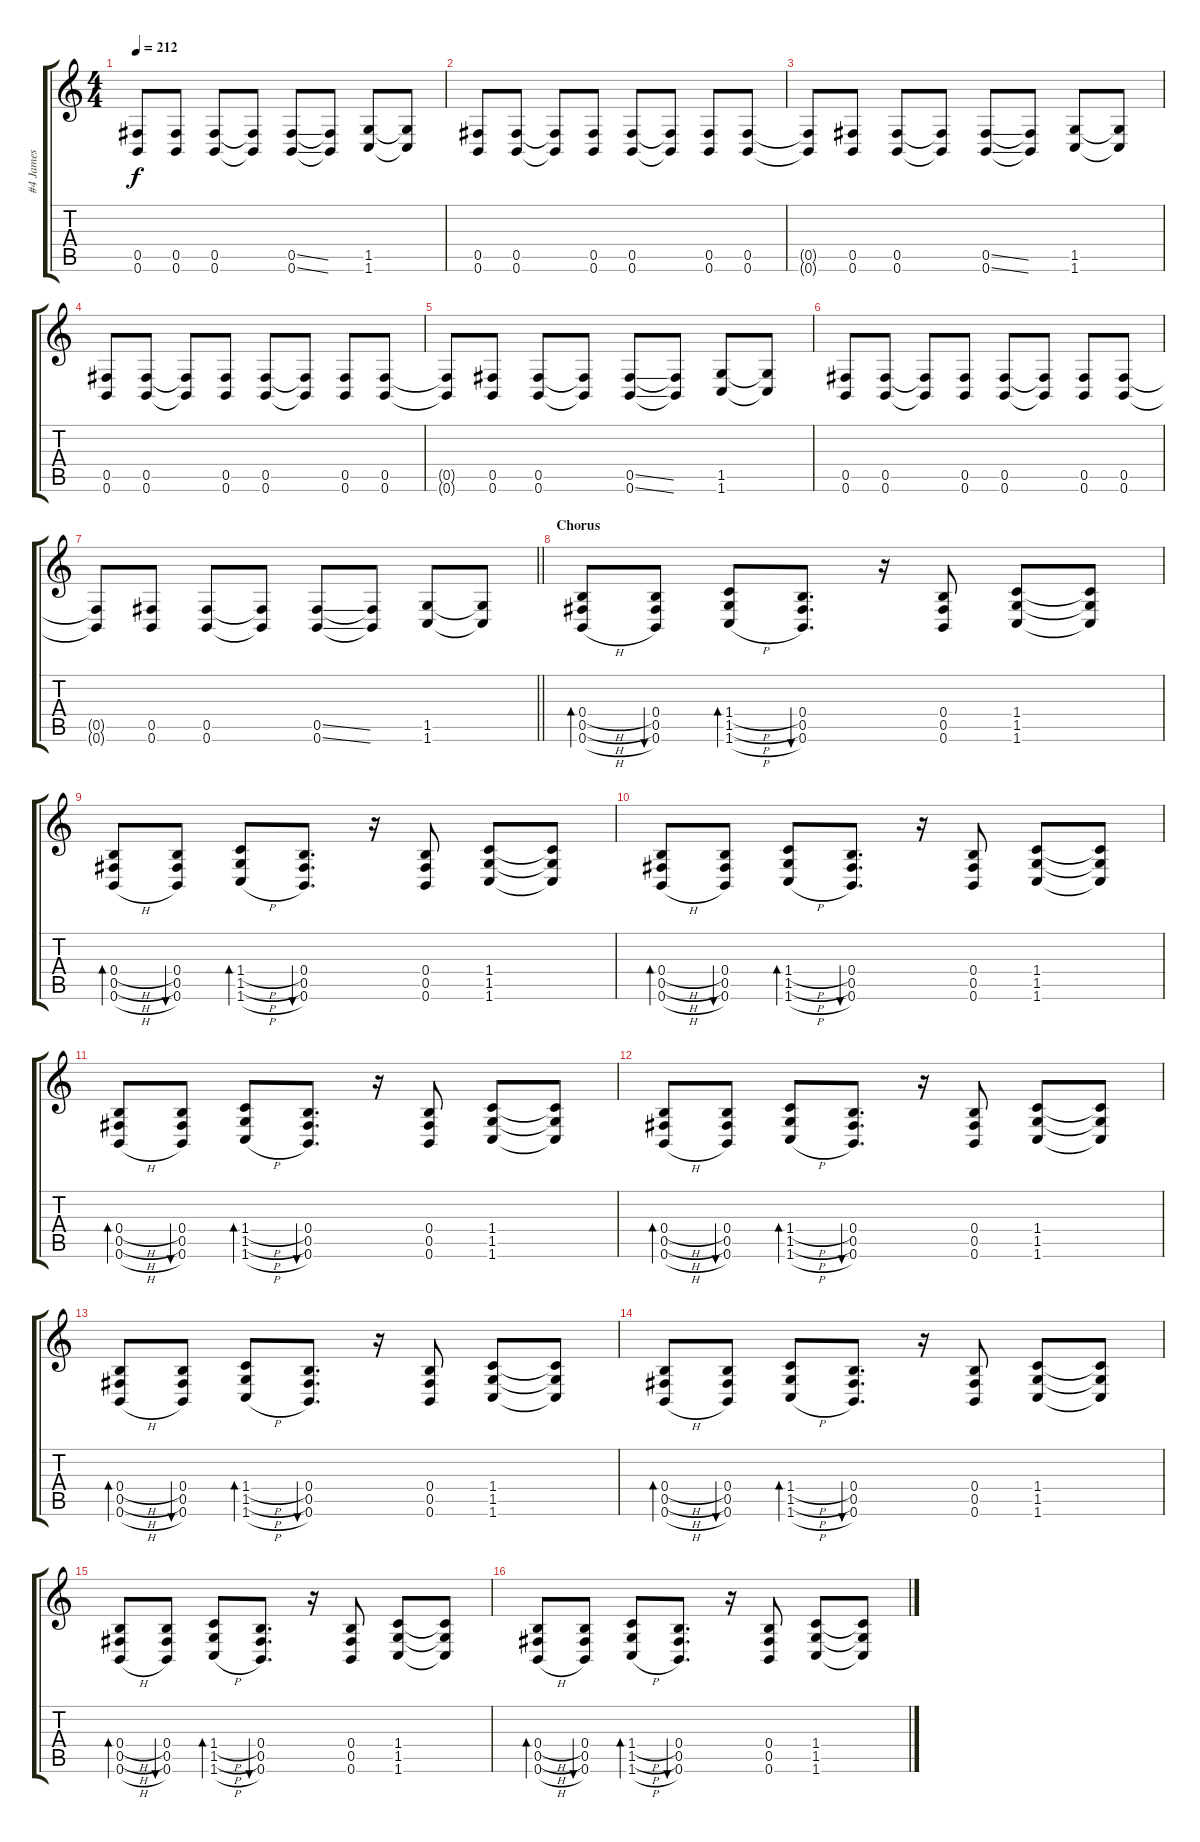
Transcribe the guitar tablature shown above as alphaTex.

\track ("#4 James" "#4 James") {instrument overdrivenguitar}
\staff {score tabs}
\tuning (E4 B3 G3 B2 Gb2 B1) {hide}
\ts (4 4)
\tempo 212
\clef g2
\ks c
(0.5{t} 0.6{t}).8{dy f} (0.5 0.6).8 (0.5 0.6).8 (0.5{t} 0.6{t}).8 (0.5{ss} 0.6{ss}).8 (0.5{t} 0.6{t}).8 (1.5 1.6).8 (1.5{t} 1.6{t}).8 |
(0.5 0.6).8 (0.5 0.6).8 (0.5{t} 0.6{t}).8 (0.5 0.6).8 (0.5 0.6).8 (0.5{t} 0.6{t}).8 (0.5 0.6).8 (0.5 0.6).8 |
(0.5{t} 0.6{t}).8 (0.5 0.6).8 (0.5 0.6).8 (0.5{t} 0.6{t}).8 (0.5{ss} 0.6{ss}).8 (0.5{t} 0.6{t}).8 (1.5 1.6).8 (1.5{t} 1.6{t}).8 |
(0.5 0.6).8 (0.5 0.6).8 (0.5{t} 0.6{t}).8 (0.5 0.6).8 (0.5 0.6).8 (0.5{t} 0.6{t}).8 (0.5 0.6).8 (0.5 0.6).8 |
(0.5{t} 0.6{t}).8 (0.5 0.6).8 (0.5 0.6).8 (0.5{t} 0.6{t}).8 (0.5{ss} 0.6{ss}).8 (0.5{t} 0.6{t}).8 (1.5 1.6).8 (1.5{t} 1.6{t}).8 |
(0.5 0.6).8 (0.5 0.6).8 (0.5{t} 0.6{t}).8 (0.5 0.6).8 (0.5 0.6).8 (0.5{t} 0.6{t}).8 (0.5 0.6).8 (0.5 0.6).8 |
\barLineRight lightlight
(0.5{t} 0.6{t}).8 (0.5 0.6).8 (0.5 0.6).8 (0.5{t} 0.6{t}).8 (0.5{ss} 0.6{ss}).8 (0.5{t} 0.6{t}).8 (1.5 1.6).8 (1.5{t} 1.6{t}).8 |
\section ("" "Chorus")
(0.4{h} 0.5{h} 0.6{h}).8{bd 120} (0.4 0.5 0.6).8{bu 120} (1.4{h} 1.5{h} 1.6{h}).8{bd 120} (0.4 0.5 0.6).8{d bu 120} r.16 (0.4 0.5 0.6).8 (1.4 1.5 1.6).8 (1.4{t} 1.5{t} 1.6{t}).8 |
(0.4{h} 0.5{h} 0.6{h}).8{bd 120} (0.4 0.5 0.6).8{bu 120} (1.4{h} 1.5{h} 1.6{h}).8{bd 120} (0.4 0.5 0.6).8{d bu 120} r.16 (0.4 0.5 0.6).8 (1.4 1.5 1.6).8 (1.4{t} 1.5{t} 1.6{t}).8 |
(0.4{h} 0.5{h} 0.6{h}).8{bd 120} (0.4 0.5 0.6).8{bu 120} (1.4{h} 1.5{h} 1.6{h}).8{bd 120} (0.4 0.5 0.6).8{d bu 120} r.16 (0.4 0.5 0.6).8 (1.4 1.5 1.6).8 (1.4{t} 1.5{t} 1.6{t}).8 |
(0.4{h} 0.5{h} 0.6{h}).8{bd 120} (0.4 0.5 0.6).8{bu 120} (1.4{h} 1.5{h} 1.6{h}).8{bd 120} (0.4 0.5 0.6).8{d bu 120} r.16 (0.4 0.5 0.6).8 (1.4 1.5 1.6).8 (1.4{t} 1.5{t} 1.6{t}).8 |
(0.4{h} 0.5{h} 0.6{h}).8{bd 120} (0.4 0.5 0.6).8{bu 120} (1.4{h} 1.5{h} 1.6{h}).8{bd 120} (0.4 0.5 0.6).8{d bu 120} r.16 (0.4 0.5 0.6).8 (1.4 1.5 1.6).8 (1.4{t} 1.5{t} 1.6{t}).8 |
(0.4{h} 0.5{h} 0.6{h}).8{bd 120} (0.4 0.5 0.6).8{bu 120} (1.4{h} 1.5{h} 1.6{h}).8{bd 120} (0.4 0.5 0.6).8{d bu 120} r.16 (0.4 0.5 0.6).8 (1.4 1.5 1.6).8 (1.4{t} 1.5{t} 1.6{t}).8 |
(0.4{h} 0.5{h} 0.6{h}).8{bd 120} (0.4 0.5 0.6).8{bu 120} (1.4{h} 1.5{h} 1.6{h}).8{bd 120} (0.4 0.5 0.6).8{d bu 120} r.16 (0.4 0.5 0.6).8 (1.4 1.5 1.6).8 (1.4{t} 1.5{t} 1.6{t}).8 |
(0.4{h} 0.5{h} 0.6{h}).8{bd 120} (0.4 0.5 0.6).8{bu 120} (1.4{h} 1.5{h} 1.6{h}).8{bd 120} (0.4 0.5 0.6).8{d bu 120} r.16 (0.4 0.5 0.6).8 (1.4 1.5 1.6).8 (1.4{t} 1.5{t} 1.6{t}).8 |
(0.4{h} 0.5{h} 0.6{h}).8{bd 120} (0.4 0.5 0.6).8{bu 120} (1.4{h} 1.5{h} 1.6{h}).8{bd 120} (0.4 0.5 0.6).8{d bu 120} r.16 (0.4 0.5 0.6).8 (1.4 1.5 1.6).8 (1.4{t} 1.5{t} 1.6{t}).8
